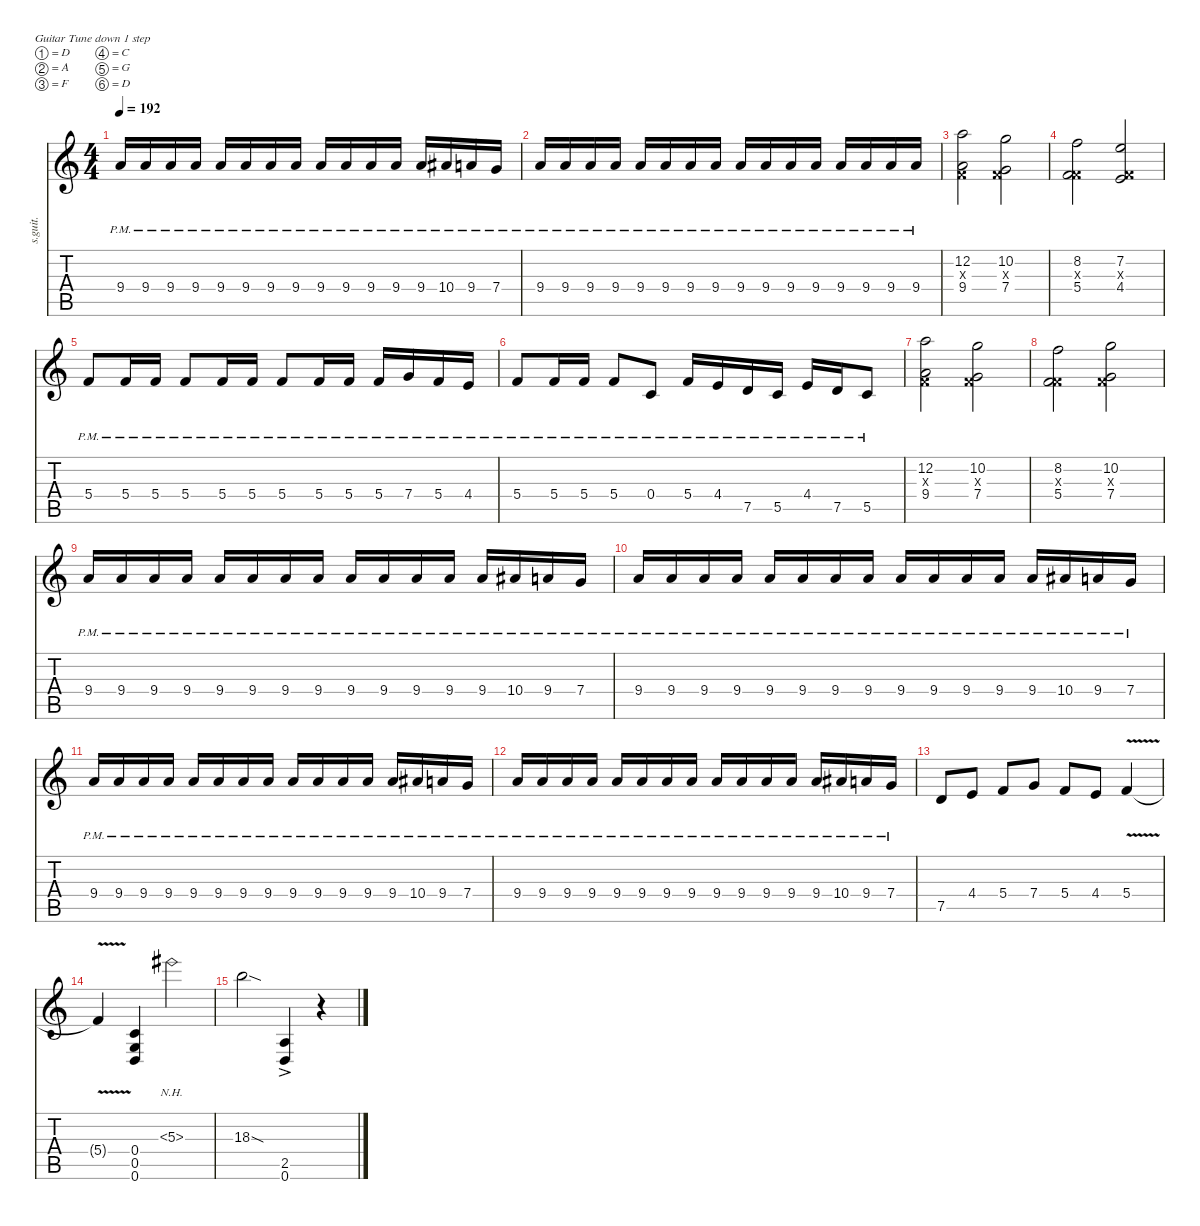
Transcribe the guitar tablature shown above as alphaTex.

\defaultSystemsLayout 4
\hideDynamics
\bracketExtendMode nobrackets
\track ("Alexander Kuoppala" "s.guit.") {instrument distortionguitar}
\staff {score tabs}
\tuning (D4 A3 F3 C3 G2 D2)
\ts (4 4)
\tempo 192
\clef g2
\ks c
9.4{pm}.16{lyrics (0 "") lyrics (1 "") lyrics (2 "") lyrics (3 "") lyrics (4 "") dy f} 9.4{pm}.16{lyrics (0 "") lyrics (1 "") lyrics (2 "") lyrics (3 "") lyrics (4 "")} 9.4{pm}.16{lyrics (0 "") lyrics (1 "") lyrics (2 "") lyrics (3 "") lyrics (4 "")} 9.4{pm}.16{lyrics (0 "") lyrics (1 "") lyrics (2 "") lyrics (3 "") lyrics (4 "")} 9.4{pm}.16{lyrics (0 "") lyrics (1 "") lyrics (2 "") lyrics (3 "") lyrics (4 "")} 9.4{pm}.16{lyrics (0 "") lyrics (1 "") lyrics (2 "") lyrics (3 "") lyrics (4 "")} 9.4{pm}.16{lyrics (0 "") lyrics (1 "") lyrics (2 "") lyrics (3 "") lyrics (4 "")} 9.4{pm}.16{lyrics (0 "") lyrics (1 "") lyrics (2 "") lyrics (3 "") lyrics (4 "")} 9.4{pm}.16{lyrics (0 "") lyrics (1 "") lyrics (2 "") lyrics (3 "") lyrics (4 "")} 9.4{pm}.16{lyrics (0 "") lyrics (1 "") lyrics (2 "") lyrics (3 "") lyrics (4 "")} 9.4{pm}.16{lyrics (0 "") lyrics (1 "") lyrics (2 "") lyrics (3 "") lyrics (4 "")} 9.4{pm}.16{lyrics (0 "") lyrics (1 "") lyrics (2 "") lyrics (3 "") lyrics (4 "")} 9.4{pm}.16{lyrics (0 "") lyrics (1 "") lyrics (2 "") lyrics (3 "") lyrics (4 "")} 10.4{pm acc #}.16{lyrics (0 "") lyrics (1 "") lyrics (2 "") lyrics (3 "") lyrics (4 "")} 9.4{pm}.16{lyrics (0 "") lyrics (1 "") lyrics (2 "") lyrics (3 "") lyrics (4 "")} 7.4{pm}.16{lyrics (0 "") lyrics (1 "") lyrics (2 "") lyrics (3 "") lyrics (4 "")} |
9.4{pm}.16{lyrics (0 "") lyrics (1 "") lyrics (2 "") lyrics (3 "") lyrics (4 "")} 9.4{pm}.16{lyrics (0 "") lyrics (1 "") lyrics (2 "") lyrics (3 "") lyrics (4 "")} 9.4{pm}.16{lyrics (0 "") lyrics (1 "") lyrics (2 "") lyrics (3 "") lyrics (4 "")} 9.4{pm}.16{lyrics (0 "") lyrics (1 "") lyrics (2 "") lyrics (3 "") lyrics (4 "")} 9.4{pm}.16{lyrics (0 "") lyrics (1 "") lyrics (2 "") lyrics (3 "") lyrics (4 "")} 9.4{pm}.16{lyrics (0 "") lyrics (1 "") lyrics (2 "") lyrics (3 "") lyrics (4 "")} 9.4{pm}.16{lyrics (0 "") lyrics (1 "") lyrics (2 "") lyrics (3 "") lyrics (4 "")} 9.4{pm}.16{lyrics (0 "") lyrics (1 "") lyrics (2 "") lyrics (3 "") lyrics (4 "")} 9.4{pm}.16{lyrics (0 "") lyrics (1 "") lyrics (2 "") lyrics (3 "") lyrics (4 "")} 9.4{pm}.16{lyrics (0 "") lyrics (1 "") lyrics (2 "") lyrics (3 "") lyrics (4 "")} 9.4{pm}.16{lyrics (0 "") lyrics (1 "") lyrics (2 "") lyrics (3 "") lyrics (4 "")} 9.4{pm}.16{lyrics (0 "") lyrics (1 "") lyrics (2 "") lyrics (3 "") lyrics (4 "")} 9.4{pm}.16{lyrics (0 "") lyrics (1 "") lyrics (2 "") lyrics (3 "") lyrics (4 "")} 9.4{pm}.16{lyrics (0 "") lyrics (1 "") lyrics (2 "") lyrics (3 "") lyrics (4 "")} 9.4{pm}.16{lyrics (0 "") lyrics (1 "") lyrics (2 "") lyrics (3 "") lyrics (4 "")} 9.4{pm}.16{lyrics (0 "") lyrics (1 "") lyrics (2 "") lyrics (3 "") lyrics (4 "")} |
(12.2 0.3{x} 9.4).2{lyrics (0 "") lyrics (1 "") lyrics (2 "") lyrics (3 "") lyrics (4 "")} (10.2 0.3{x} 7.4).2{lyrics (0 "") lyrics (1 "") lyrics (2 "") lyrics (3 "") lyrics (4 "")} |
(8.2 0.3{x} 5.4).2{lyrics (0 "") lyrics (1 "") lyrics (2 "") lyrics (3 "") lyrics (4 "")} (7.2 0.3{x} 4.4).2{lyrics (0 "") lyrics (1 "") lyrics (2 "") lyrics (3 "") lyrics (4 "")} |
5.4{pm}.8{lyrics (0 "") lyrics (1 "") lyrics (2 "") lyrics (3 "") lyrics (4 "")} 5.4{pm}.16{lyrics (0 "") lyrics (1 "") lyrics (2 "") lyrics (3 "") lyrics (4 "")} 5.4{pm}.16{lyrics (0 "") lyrics (1 "") lyrics (2 "") lyrics (3 "") lyrics (4 "")} 5.4{pm}.8{lyrics (0 "") lyrics (1 "") lyrics (2 "") lyrics (3 "") lyrics (4 "")} 5.4{pm}.16{lyrics (0 "") lyrics (1 "") lyrics (2 "") lyrics (3 "") lyrics (4 "")} 5.4{pm}.16{lyrics (0 "") lyrics (1 "") lyrics (2 "") lyrics (3 "") lyrics (4 "")} 5.4{pm}.8{lyrics (0 "") lyrics (1 "") lyrics (2 "") lyrics (3 "") lyrics (4 "")} 5.4{pm}.16{lyrics (0 "") lyrics (1 "") lyrics (2 "") lyrics (3 "") lyrics (4 "")} 5.4{pm}.16{lyrics (0 "") lyrics (1 "") lyrics (2 "") lyrics (3 "") lyrics (4 "")} 5.4{pm}.16{lyrics (0 "") lyrics (1 "") lyrics (2 "") lyrics (3 "") lyrics (4 "")} 7.4{pm}.16{lyrics (0 "") lyrics (1 "") lyrics (2 "") lyrics (3 "") lyrics (4 "")} 5.4{pm}.16{lyrics (0 "") lyrics (1 "") lyrics (2 "") lyrics (3 "") lyrics (4 "")} 4.4{pm}.16{lyrics (0 "") lyrics (1 "") lyrics (2 "") lyrics (3 "") lyrics (4 "")} |
5.4{pm}.8{lyrics (0 "") lyrics (1 "") lyrics (2 "") lyrics (3 "") lyrics (4 "")} 5.4{pm}.16{lyrics (0 "") lyrics (1 "") lyrics (2 "") lyrics (3 "") lyrics (4 "")} 5.4{pm}.16{lyrics (0 "") lyrics (1 "") lyrics (2 "") lyrics (3 "") lyrics (4 "")} 5.4{pm}.8{lyrics (0 "") lyrics (1 "") lyrics (2 "") lyrics (3 "") lyrics (4 "")} 0.4{pm}.8{lyrics (0 "") lyrics (1 "") lyrics (2 "") lyrics (3 "") lyrics (4 "")} 5.4{pm}.16{lyrics (0 "") lyrics (1 "") lyrics (2 "") lyrics (3 "") lyrics (4 "")} 4.4{pm}.16{lyrics (0 "") lyrics (1 "") lyrics (2 "") lyrics (3 "") lyrics (4 "")} 7.5{pm}.16{lyrics (0 "") lyrics (1 "") lyrics (2 "") lyrics (3 "") lyrics (4 "")} 5.5{pm}.16{lyrics (0 "") lyrics (1 "") lyrics (2 "") lyrics (3 "") lyrics (4 "")} 4.4{pm}.16{lyrics (0 "") lyrics (1 "") lyrics (2 "") lyrics (3 "") lyrics (4 "")} 7.5{pm}.16{lyrics (0 "") lyrics (1 "") lyrics (2 "") lyrics (3 "") lyrics (4 "")} 5.5{pm}.8{lyrics (0 "") lyrics (1 "") lyrics (2 "") lyrics (3 "") lyrics (4 "")} |
(12.2 0.3{x} 9.4).2{lyrics (0 "") lyrics (1 "") lyrics (2 "") lyrics (3 "") lyrics (4 "")} (10.2 0.3{x} 7.4).2{lyrics (0 "") lyrics (1 "") lyrics (2 "") lyrics (3 "") lyrics (4 "")} |
(8.2 0.3{x} 5.4).2{lyrics (0 "") lyrics (1 "") lyrics (2 "") lyrics (3 "") lyrics (4 "")} (10.2 0.3{x} 7.4).2{lyrics (0 "") lyrics (1 "") lyrics (2 "") lyrics (3 "") lyrics (4 "")} |
9.4{pm}.16{lyrics (0 "") lyrics (1 "") lyrics (2 "") lyrics (3 "") lyrics (4 "")} 9.4{pm}.16{lyrics (0 "") lyrics (1 "") lyrics (2 "") lyrics (3 "") lyrics (4 "")} 9.4{pm}.16{lyrics (0 "") lyrics (1 "") lyrics (2 "") lyrics (3 "") lyrics (4 "")} 9.4{pm}.16{lyrics (0 "") lyrics (1 "") lyrics (2 "") lyrics (3 "") lyrics (4 "")} 9.4{pm}.16{lyrics (0 "") lyrics (1 "") lyrics (2 "") lyrics (3 "") lyrics (4 "")} 9.4{pm}.16{lyrics (0 "") lyrics (1 "") lyrics (2 "") lyrics (3 "") lyrics (4 "")} 9.4{pm}.16{lyrics (0 "") lyrics (1 "") lyrics (2 "") lyrics (3 "") lyrics (4 "")} 9.4{pm}.16{lyrics (0 "") lyrics (1 "") lyrics (2 "") lyrics (3 "") lyrics (4 "")} 9.4{pm}.16{lyrics (0 "") lyrics (1 "") lyrics (2 "") lyrics (3 "") lyrics (4 "")} 9.4{pm}.16{lyrics (0 "") lyrics (1 "") lyrics (2 "") lyrics (3 "") lyrics (4 "")} 9.4{pm}.16{lyrics (0 "") lyrics (1 "") lyrics (2 "") lyrics (3 "") lyrics (4 "")} 9.4{pm}.16{lyrics (0 "") lyrics (1 "") lyrics (2 "") lyrics (3 "") lyrics (4 "")} 9.4{pm}.16{lyrics (0 "") lyrics (1 "") lyrics (2 "") lyrics (3 "") lyrics (4 "")} 10.4{pm acc #}.16{lyrics (0 "") lyrics (1 "") lyrics (2 "") lyrics (3 "") lyrics (4 "")} 9.4{pm}.16{lyrics (0 "") lyrics (1 "") lyrics (2 "") lyrics (3 "") lyrics (4 "")} 7.4{pm}.16{lyrics (0 "") lyrics (1 "") lyrics (2 "") lyrics (3 "") lyrics (4 "")} |
9.4{pm}.16{lyrics (0 "") lyrics (1 "") lyrics (2 "") lyrics (3 "") lyrics (4 "")} 9.4{pm}.16{lyrics (0 "") lyrics (1 "") lyrics (2 "") lyrics (3 "") lyrics (4 "")} 9.4{pm}.16{lyrics (0 "") lyrics (1 "") lyrics (2 "") lyrics (3 "") lyrics (4 "")} 9.4{pm}.16{lyrics (0 "") lyrics (1 "") lyrics (2 "") lyrics (3 "") lyrics (4 "")} 9.4{pm}.16{lyrics (0 "") lyrics (1 "") lyrics (2 "") lyrics (3 "") lyrics (4 "")} 9.4{pm}.16{lyrics (0 "") lyrics (1 "") lyrics (2 "") lyrics (3 "") lyrics (4 "")} 9.4{pm}.16{lyrics (0 "") lyrics (1 "") lyrics (2 "") lyrics (3 "") lyrics (4 "")} 9.4{pm}.16{lyrics (0 "") lyrics (1 "") lyrics (2 "") lyrics (3 "") lyrics (4 "")} 9.4{pm}.16{lyrics (0 "") lyrics (1 "") lyrics (2 "") lyrics (3 "") lyrics (4 "")} 9.4{pm}.16{lyrics (0 "") lyrics (1 "") lyrics (2 "") lyrics (3 "") lyrics (4 "")} 9.4{pm}.16{lyrics (0 "") lyrics (1 "") lyrics (2 "") lyrics (3 "") lyrics (4 "")} 9.4{pm}.16{lyrics (0 "") lyrics (1 "") lyrics (2 "") lyrics (3 "") lyrics (4 "")} 9.4{pm}.16{lyrics (0 "") lyrics (1 "") lyrics (2 "") lyrics (3 "") lyrics (4 "")} 10.4{pm acc #}.16{lyrics (0 "") lyrics (1 "") lyrics (2 "") lyrics (3 "") lyrics (4 "")} 9.4{pm}.16{lyrics (0 "") lyrics (1 "") lyrics (2 "") lyrics (3 "") lyrics (4 "")} 7.4{pm}.16{lyrics (0 "") lyrics (1 "") lyrics (2 "") lyrics (3 "") lyrics (4 "")} |
9.4{pm}.16{lyrics (0 "") lyrics (1 "") lyrics (2 "") lyrics (3 "") lyrics (4 "")} 9.4{pm}.16{lyrics (0 "") lyrics (1 "") lyrics (2 "") lyrics (3 "") lyrics (4 "")} 9.4{pm}.16{lyrics (0 "") lyrics (1 "") lyrics (2 "") lyrics (3 "") lyrics (4 "")} 9.4{pm}.16{lyrics (0 "") lyrics (1 "") lyrics (2 "") lyrics (3 "") lyrics (4 "")} 9.4{pm}.16{lyrics (0 "") lyrics (1 "") lyrics (2 "") lyrics (3 "") lyrics (4 "")} 9.4{pm}.16{lyrics (0 "") lyrics (1 "") lyrics (2 "") lyrics (3 "") lyrics (4 "")} 9.4{pm}.16{lyrics (0 "") lyrics (1 "") lyrics (2 "") lyrics (3 "") lyrics (4 "")} 9.4{pm}.16{lyrics (0 "") lyrics (1 "") lyrics (2 "") lyrics (3 "") lyrics (4 "")} 9.4{pm}.16{lyrics (0 "") lyrics (1 "") lyrics (2 "") lyrics (3 "") lyrics (4 "")} 9.4{pm}.16{lyrics (0 "") lyrics (1 "") lyrics (2 "") lyrics (3 "") lyrics (4 "")} 9.4{pm}.16{lyrics (0 "") lyrics (1 "") lyrics (2 "") lyrics (3 "") lyrics (4 "")} 9.4{pm}.16{lyrics (0 "") lyrics (1 "") lyrics (2 "") lyrics (3 "") lyrics (4 "")} 9.4{pm}.16{lyrics (0 "") lyrics (1 "") lyrics (2 "") lyrics (3 "") lyrics (4 "")} 10.4{pm acc #}.16{lyrics (0 "") lyrics (1 "") lyrics (2 "") lyrics (3 "") lyrics (4 "")} 9.4{pm}.16{lyrics (0 "") lyrics (1 "") lyrics (2 "") lyrics (3 "") lyrics (4 "")} 7.4{pm}.16{lyrics (0 "") lyrics (1 "") lyrics (2 "") lyrics (3 "") lyrics (4 "")} |
9.4{pm}.16{lyrics (0 "") lyrics (1 "") lyrics (2 "") lyrics (3 "") lyrics (4 "")} 9.4{pm}.16{lyrics (0 "") lyrics (1 "") lyrics (2 "") lyrics (3 "") lyrics (4 "")} 9.4{pm}.16{lyrics (0 "") lyrics (1 "") lyrics (2 "") lyrics (3 "") lyrics (4 "")} 9.4{pm}.16{lyrics (0 "") lyrics (1 "") lyrics (2 "") lyrics (3 "") lyrics (4 "")} 9.4{pm}.16{lyrics (0 "") lyrics (1 "") lyrics (2 "") lyrics (3 "") lyrics (4 "")} 9.4{pm}.16{lyrics (0 "") lyrics (1 "") lyrics (2 "") lyrics (3 "") lyrics (4 "")} 9.4{pm}.16{lyrics (0 "") lyrics (1 "") lyrics (2 "") lyrics (3 "") lyrics (4 "")} 9.4{pm}.16{lyrics (0 "") lyrics (1 "") lyrics (2 "") lyrics (3 "") lyrics (4 "")} 9.4{pm}.16{lyrics (0 "") lyrics (1 "") lyrics (2 "") lyrics (3 "") lyrics (4 "")} 9.4{pm}.16{lyrics (0 "") lyrics (1 "") lyrics (2 "") lyrics (3 "") lyrics (4 "")} 9.4{pm}.16{lyrics (0 "") lyrics (1 "") lyrics (2 "") lyrics (3 "") lyrics (4 "")} 9.4{pm}.16{lyrics (0 "") lyrics (1 "") lyrics (2 "") lyrics (3 "") lyrics (4 "")} 9.4{pm}.16{lyrics (0 "") lyrics (1 "") lyrics (2 "") lyrics (3 "") lyrics (4 "")} 10.4{pm acc #}.16{lyrics (0 "") lyrics (1 "") lyrics (2 "") lyrics (3 "") lyrics (4 "")} 9.4{pm}.16{lyrics (0 "") lyrics (1 "") lyrics (2 "") lyrics (3 "") lyrics (4 "")} 7.4{pm}.16{lyrics (0 "") lyrics (1 "") lyrics (2 "") lyrics (3 "") lyrics (4 "")} |
7.5.8{lyrics (0 "") lyrics (1 "") lyrics (2 "") lyrics (3 "") lyrics (4 "")} 4.4.8{lyrics (0 "") lyrics (1 "") lyrics (2 "") lyrics (3 "") lyrics (4 "")} 5.4.8{lyrics (0 "") lyrics (1 "") lyrics (2 "") lyrics (3 "") lyrics (4 "")} 7.4.8{lyrics (0 "") lyrics (1 "") lyrics (2 "") lyrics (3 "") lyrics (4 "")} 5.4.8{lyrics (0 "") lyrics (1 "") lyrics (2 "") lyrics (3 "") lyrics (4 "")} 4.4.8{lyrics (0 "") lyrics (1 "") lyrics (2 "") lyrics (3 "") lyrics (4 "")} 5.4{v}.4{lyrics (0 "") lyrics (1 "") lyrics (2 "") lyrics (3 "") lyrics (4 "")} |
5.4{t}.4{lyrics (0 "") lyrics (1 "") lyrics (2 "") lyrics (3 "") lyrics (4 "")} (0.4 0.5 0.6).4{lyrics (0 "") lyrics (1 "") lyrics (2 "") lyrics (3 "") lyrics (4 "")} 5.3{nh acc #}.2{lyrics (0 "") lyrics (1 "") lyrics (2 "") lyrics (3 "") lyrics (4 "")} |
18.3{sod}.2{lyrics (0 "") lyrics (1 "") lyrics (2 "") lyrics (3 "") lyrics (4 "")} (2.5{ac} 0.6{ac}).4{lyrics (0 "") lyrics (1 "") lyrics (2 "") lyrics (3 "") lyrics (4 "") dy fff} r.4
